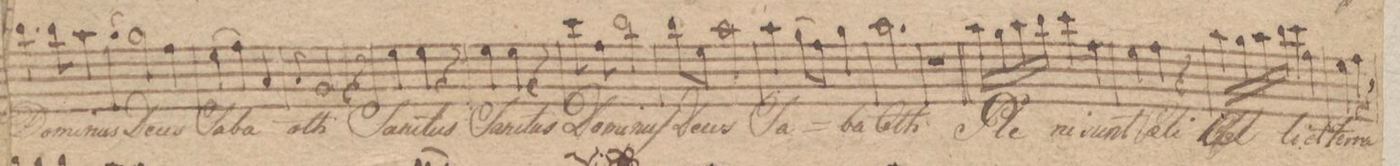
**kern	**text
*I"Canto.	*
*clefC1	*
*k[f#c#]	*
*M3/4	*
4.gg\	Do-
8gg\	-mi-
4ff#\	-nus
=15	=15
8qqee/	.
2ee\	De-
4dd\	-us
=16	=16
(4cc#\	Sa-
4dd\)	ba-
4f#/	.
=17	=17
8qqf#/	.
2e/	-oth
4r	.
=18	=18
4cc#\	San-
4cc#\	-ctus
4r	.
=19	=19
4cc#\	San-
4cc#\	-ctus
4r	.
=20	=20
8aa\	Do-
8dd\	-mi-
2gg\	-nus
=21	=21
8gg\L	De-
8cc#\J	.
2ff#\	-us
=22	=22
4ff#\	Sa-
(8ee\L	.
8dd\J)	.
4ee\	-ba-
=23	=23
2.ff#\	-oth
=24	=24
2.r	.
=25||	=25||
*M3/4	*
16ff#\LL	Ple-
16ee\	.
16ff#\	.
16gg\JJ	.
4aa\	-ni
4dd\	sunt
=26	=26
4cc#\	Coe-
4dd\	-li
4r	.
=27	=27
16ff#\LL	Coe-
16ee\	.
16ff#\	.
16gg\JJ	.
4aa\	-li
4dd\	et
=28	=28
4cc#\	ter-
4dd\	-ra
4r	.
=29	=29
*-	*-
